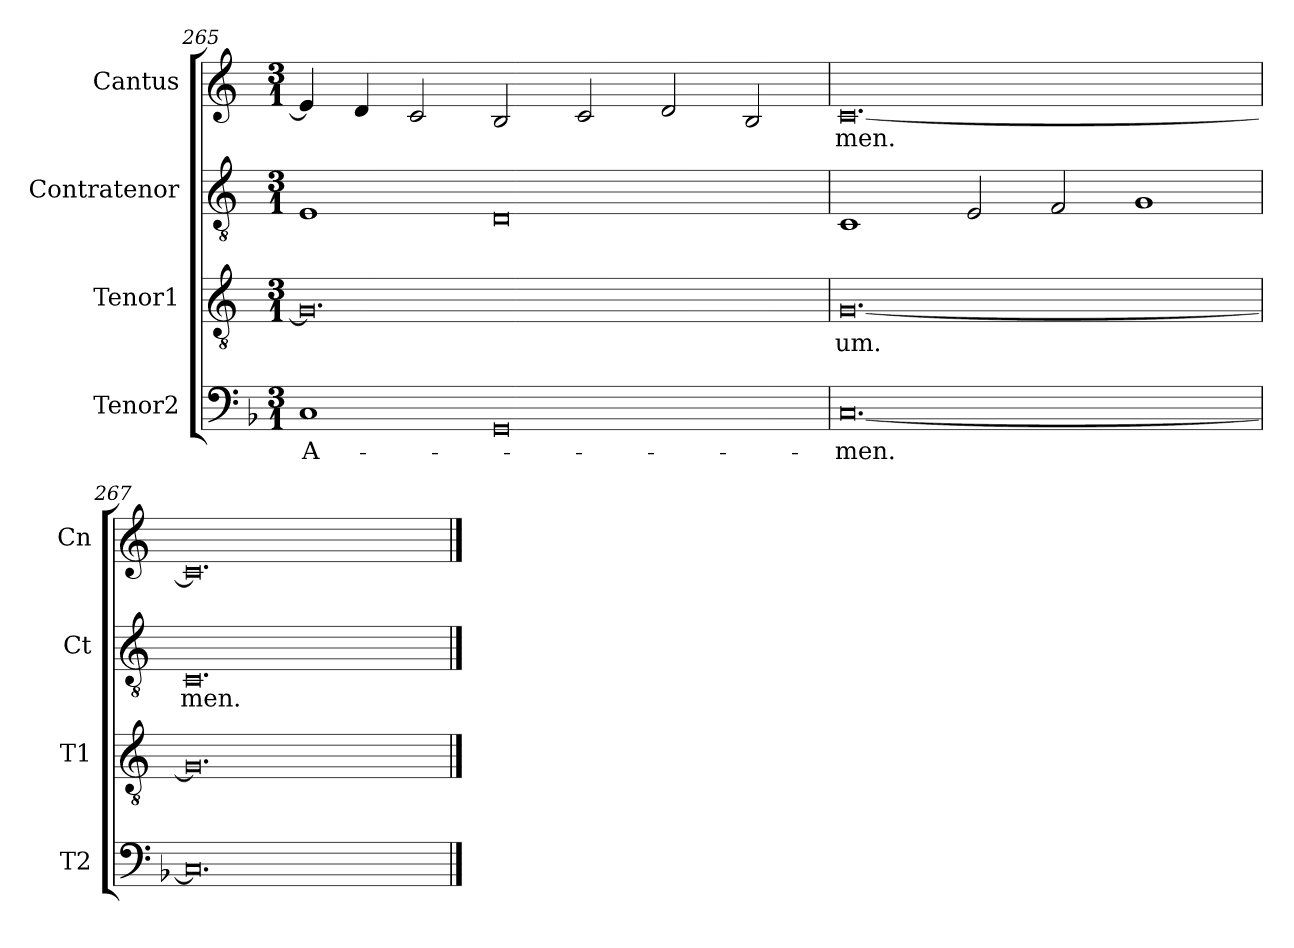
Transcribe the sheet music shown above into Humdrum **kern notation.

**kern	**text	**kern	**text	**kern	**text	**kern	**text
*part4	*part4	*part3	*part3	*part2	*part2	*part1	*part1
*staff4	*staff4	*staff3	*staff3	*staff2	*staff2	*staff1	*staff1
*I"Tenor2	*	*I"Tenor1	*	*I"Contratenor	*	*I"Cantus	*
*I'T2	*	*I'T1	*	*I'Ct	*	*I'Cn	*
*clefF4	*	*clefGv2	*	*clefGv2	*	*clefG2	*
*k[b-]	*	*k[]	*	*k[]	*	*k[]	*
*M3/1	*	*M3/1	*	*M3/1	*	*M3/1	*
=265	=265	=265	=265	=265	=265	=265	=265
1C	A-	0.G]	.	1E	.	4e/]	.
.	.	.	.	.	.	4d/	.
.	.	.	.	.	.	2c/	.
0GG	.	.	.	0D	.	2B/	.
.	.	.	.	.	.	2c/	.
.	.	.	.	.	.	2d/	.
.	.	.	.	.	.	2B/	.
=266	=266	=266	=266	=266	=266	=266	=266
[0.C	-men.	[0.G	-um.	1C	.	[0.c	-men.
.	.	.	.	2E/	.	.	.
.	.	.	.	2F/	.	.	.
.	.	.	.	1G	.	.	.
=267	=267	=267	=267	=267	=267	=267	=267
0.C]	.	0.G]	.	0.C	-men.	0.c]	.
==	==	==	==	==	==	==	==
*-	*-	*-	*-	*-	*-	*-	*-
